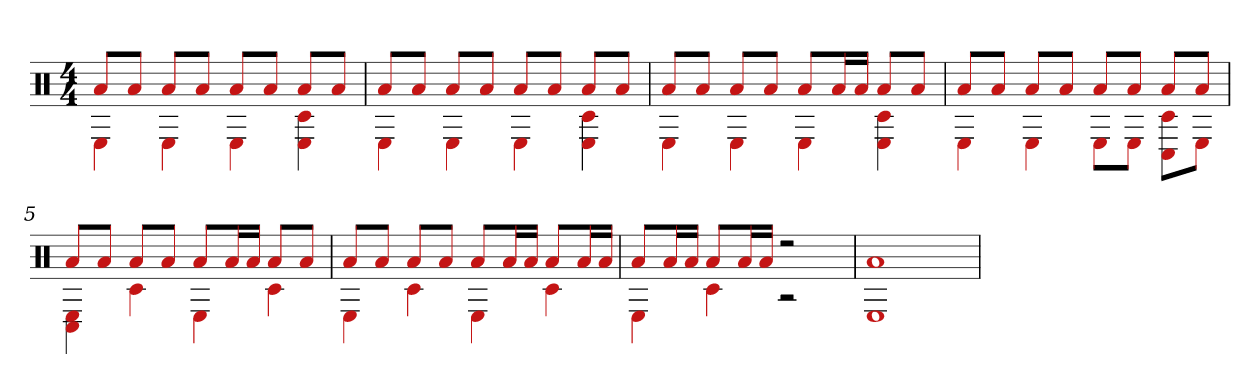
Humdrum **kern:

**kern
*part1
*staff1
*clefX
*k[]
*M4/4
=1
*^
8aL	4E
8aJ	.
8aL	4E
8aJ	.
8aL	4E
8aJ	.
8aL	4E 4c#
8aJ	.
=2	=2
8aL	4E
8aJ	.
8aL	4E
8aJ	.
8aL	4E
8aJ	.
8aL	4E 4c#
8aJ	.
=3	=3
8aL	4E
8aJ	.
8aL	4E
8aJ	.
8aL	4E
16aL	.
16aJJ	.
8aL	4E 4c#
8aJ	.
=4	=4
8aL	4E
8aJ	.
8aL	4E
8aJ	.
8aL	8EL
8aJ	8EJ
8aL	8C# 8c#L
8aJ	8EJ
=5	=5
8aL	4C# 4E
8aJ	.
8aL	4c#
8aJ	.
8aL	4E
16aL	.
16aJJ	.
8aL	4c#
8aJ	.
=6	=6
8aL	4E
8aJ	.
8aL	4c#
8aJ	.
8aL	4E
16aL	.
16aJJ	.
8aL	4c#
16aL	.
16aJJ	.
=7	=7
8aL	4E
16aL	.
16aJJ	.
8aL	4c#
16aL	.
16aJJ	.
2r	2r
=8	=8
1a	1E
*v	*v
=
*-
